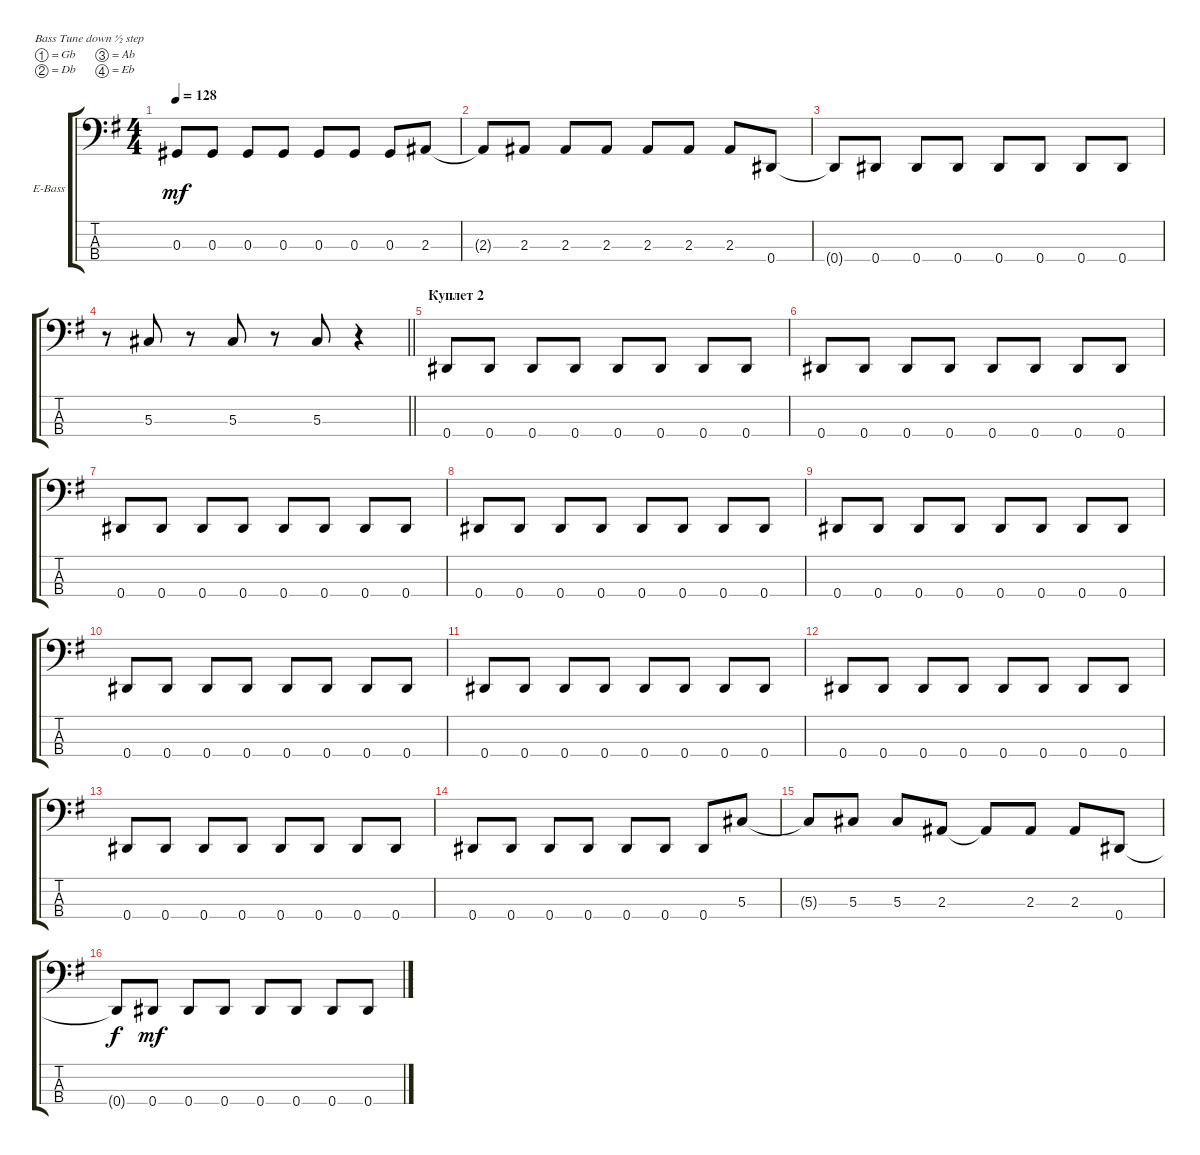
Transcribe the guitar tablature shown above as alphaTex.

\bracketExtendMode groupsimilarinstruments
\firstSystemTrackNameOrientation horizontal
\otherSystemsTrackNameOrientation horizontal
\track ("Бас" "E-Bass") {instrument electricbassfinger}
\staff {score tabs}
\tuning (Gb2 Db2 Ab1 Eb1)
\ts (4 4)
\tempo 128
\clef f4
\ks eminor
0.3.8{dy mf} 0.3.8 0.3.8 0.3.8 0.3.8 0.3.8 0.3.8 2.3.8 |
2.3{t}.8 2.3.8 2.3.8 2.3.8 2.3.8 2.3.8 2.3.8 0.4.8 |
0.4{t}.8 0.4.8 0.4.8 0.4.8 0.4.8 0.4.8 0.4.8 0.4.8 |
\barLineRight lightlight
r.8 5.3.8 r.8 5.3.8 r.8 5.3.8 r.4 |
\section ("" "Куплет 2")
0.4.8 0.4.8 0.4.8 0.4.8 0.4.8 0.4.8 0.4.8 0.4.8 |
0.4.8 0.4.8 0.4.8 0.4.8 0.4.8 0.4.8 0.4.8 0.4.8 |
0.4.8 0.4.8 0.4.8 0.4.8 0.4.8 0.4.8 0.4.8 0.4.8 |
0.4.8 0.4.8 0.4.8 0.4.8 0.4.8 0.4.8 0.4.8 0.4.8 |
0.4.8 0.4.8 0.4.8 0.4.8 0.4.8 0.4.8 0.4.8 0.4.8 |
0.4.8 0.4.8 0.4.8 0.4.8 0.4.8 0.4.8 0.4.8 0.4.8 |
0.4.8 0.4.8 0.4.8 0.4.8 0.4.8 0.4.8 0.4.8 0.4.8 |
0.4.8 0.4.8 0.4.8 0.4.8 0.4.8 0.4.8 0.4.8 0.4.8 |
0.4.8 0.4.8 0.4.8 0.4.8 0.4.8 0.4.8 0.4.8 0.4.8 |
0.4.8 0.4.8 0.4.8 0.4.8 0.4.8 0.4.8 0.4.8 5.3.8 |
5.3{t}.8 5.3.8 5.3.8 2.3.8 2.3{t}.8 2.3.8 2.3.8 0.4.8 |
0.4{t}.8{dy f} 0.4.8{dy mf} 0.4.8 0.4.8 0.4.8 0.4.8 0.4.8 0.4.8
